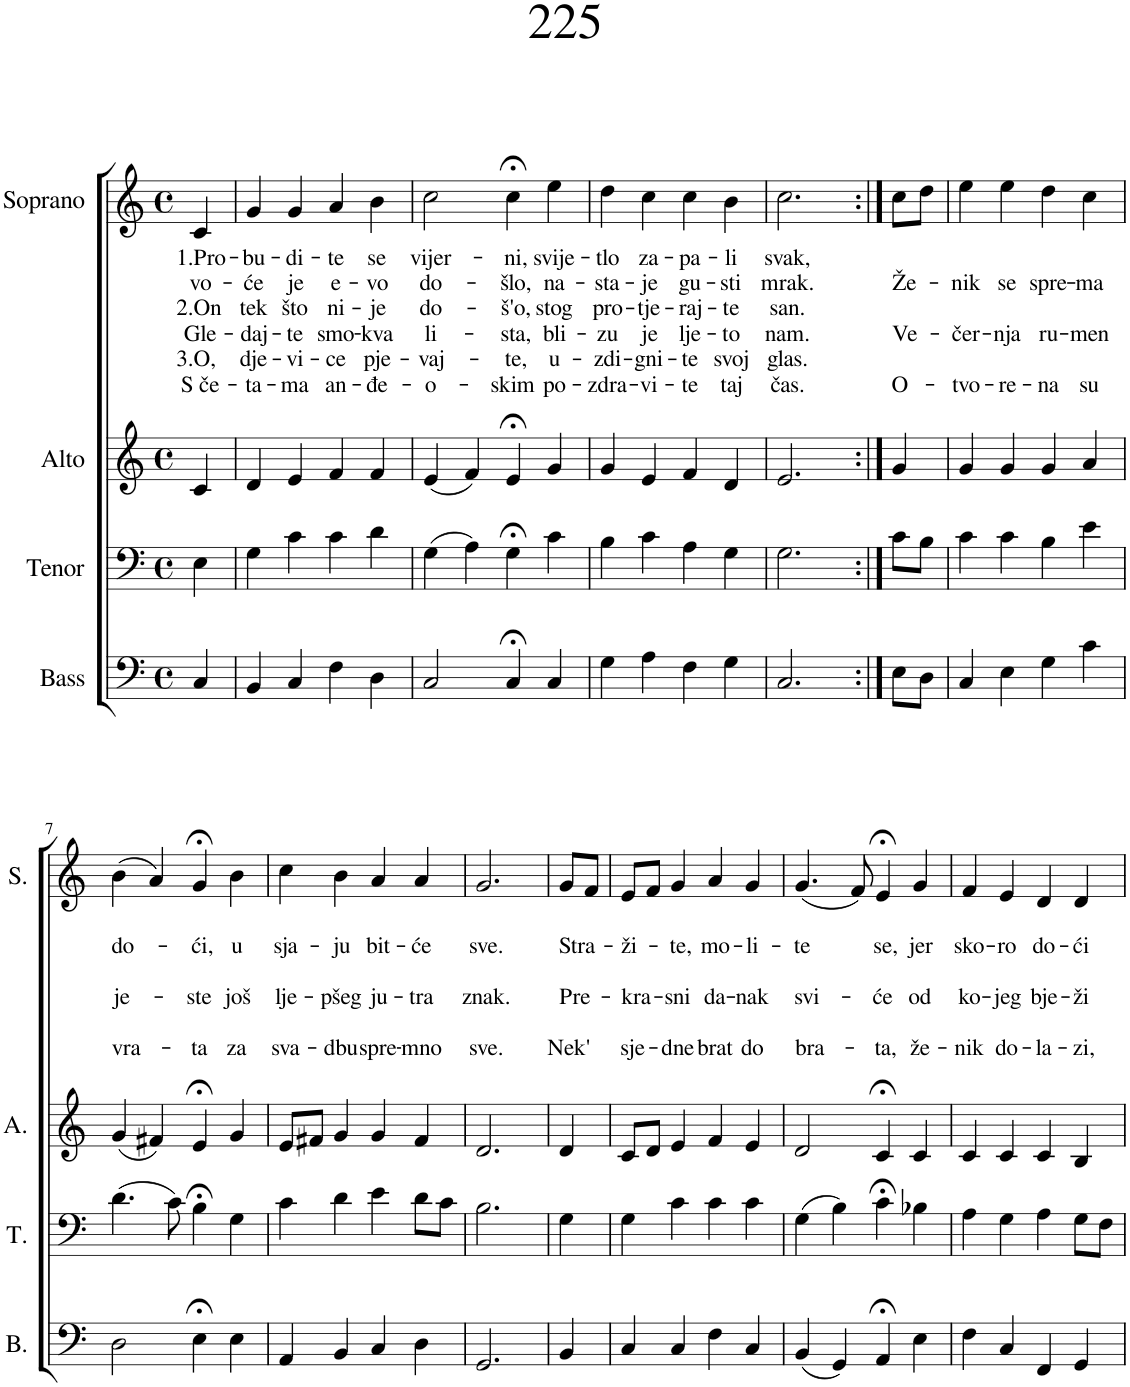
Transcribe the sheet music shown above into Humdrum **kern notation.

**kern	**kern	**kern	**kern	**text	**text	**text	**text	**text	**text
*part4	*part3	*part2	*part1	*part1	*part1	*part1	*part1	*part1	*part1
*staff4	*staff3	*staff2	*staff1	*staff1	*staff1	*staff1	*staff1	*staff1	*staff1
*I"Bass	*I"Tenor	*I"Alto	*I"Soprano	*	*	*	*	*	*
*I'B.	*I'T.	*I'A.	*I'S.	*	*	*	*	*	*
*clefF4	*clefF4	*clefG2	*clefG2	*	*	*	*	*	*
*k[]	*k[]	*k[]	*k[]	*	*	*	*	*	*
*M4/4	*M4/4	*M4/4	*M4/4	*	*	*	*	*	*
*met(c)	*met(c)	*met(c)	*met(c)	*	*	*	*	*	*
=	=	=	=	=	=	=	=	=	=
!	!	!	!	!LO:LY:b	!LO:LY:b	!LO:LY:b	!LO:LY:b	!LO:LY:b	!LO:LY:b
4C/	4E\	4c/	4c/	1.Pro-	vo-	2.On	Gle-	3.O,	S če-
=1	=1	=1	=1	=1	=1	=1	=1	=1	=1
!	!	!	!	!LO:LY:b	!LO:LY:b	!LO:LY:b	!LO:LY:b	!LO:LY:b	!LO:LY:b
4BB/	4G\	4d/	4g/	-bu-	-će	tek	-daj-	dje-	-ta-
!	!	!	!	!LO:LY:b	!LO:LY:b	!LO:LY:b	!LO:LY:b	!LO:LY:b	!LO:LY:b
4C/	4c\	4e/	4g/	-di-	je	što	-te	-vi-	-ma
!	!	!	!	!LO:LY:b	!LO:LY:b	!LO:LY:b	!LO:LY:b	!LO:LY:b	!LO:LY:b
4F\	4c\	4f/	4a/	-te	e-	ni-	smo-	-ce	an-
!	!	!	!	!LO:LY:b	!LO:LY:b	!LO:LY:b	!LO:LY:b	!LO:LY:b	!LO:LY:b
4D\	4d\	4f/	4b\	se	-vo	-je	-kva	pje-	-đe-
=2	=2	=2	=2	=2	=2	=2	=2	=2	=2
!	!	!	!	!LO:LY:b	!LO:LY:b	!LO:LY:b	!LO:LY:b	!LO:LY:b	!LO:LY:b
2C/	(4G\	(4e/	2cc\	vijer-	do-	do-	li-	-vaj-	-o-
.	4A\)	4f/)	.	.	.	.	.	.	.
!	!	!	!	!LO:LY:b	!LO:LY:b	!LO:LY:b	!LO:LY:b	!LO:LY:b	!LO:LY:b
4C;</	4G;<\	4e;</	4cc;<\	-ni,	-šlo,	-š'o,	-sta,	-te,	-skim
!	!	!	!	!LO:LY:b	!LO:LY:b	!LO:LY:b	!LO:LY:b	!LO:LY:b	!LO:LY:b
4C/	4c\	4g/	4ee\	svije-	na-	stog	bli-	u-	po-
=3	=3	=3	=3	=3	=3	=3	=3	=3	=3
!	!	!	!	!LO:LY:b	!LO:LY:b	!LO:LY:b	!LO:LY:b	!LO:LY:b	!LO:LY:b
4G\	4B\	4g/	4dd\	-tlo	-sta-	pro-	-zu	-zdi-	-zdra-
!	!	!	!	!LO:LY:b	!LO:LY:b	!LO:LY:b	!LO:LY:b	!LO:LY:b	!LO:LY:b
4A\	4c\	4e/	4cc\	za-	-je	-tje-	je	-gni-	-vi-
!	!	!	!	!LO:LY:b	!LO:LY:b	!LO:LY:b	!LO:LY:b	!LO:LY:b	!LO:LY:b
4F\	4A\	4f/	4cc\	-pa-	gu-	-raj-	lje-	-te	-te
!	!	!	!	!LO:LY:b	!LO:LY:b	!LO:LY:b	!LO:LY:b	!LO:LY:b	!LO:LY:b
4G\	4G\	4d/	4b\	-li	-sti	-te	-to	svoj	taj
=4	=4	=4	=4	=4	=4	=4	=4	=4	=4
!	!	!	!	!LO:LY:b	!LO:LY:b	!LO:LY:b	!LO:LY:b	!LO:LY:b	!LO:LY:b
2.C/	2.G\	2.e/	2.cc\	svak,	mrak.	san.	nam.	glas.	čas.
=5:|!	=5:|!	=5:|!	=5:|!	=5:|!	=5:|!	=5:|!	=5:|!	=5:|!	=5:|!
!	!	!	!	!	!LO:LY:b	!	!LO:LY:b	!	!LO:LY:b
8E\L	8c\L	4g/	8cc\L	.	Že-	.	Ve-	.	O-
8D\J	8B\J	.	8dd\J	.	.	.	.	.	.
=6	=6	=6	=6	=6	=6	=6	=6	=6	=6
!	!	!	!	!	!LO:LY:b	!	!LO:LY:b	!	!LO:LY:b
4C/	4c\	4g/	4ee\	.	-nik	.	-čer-	.	-tvo-
!	!	!	!	!	!LO:LY:b	!	!LO:LY:b	!	!LO:LY:b
4E\	4c\	4g/	4ee\	.	se	.	-nja	.	-re-
!	!	!	!	!	!LO:LY:b	!	!LO:LY:b	!	!LO:LY:b
4G\	4B\	4g/	4dd\	.	spre-	.	ru-	.	-na
!	!	!	!	!	!LO:LY:b	!	!LO:LY:b	!	!LO:LY:b
4c\	4e\	4a/	4cc\	.	-ma	.	-men	.	su
!!LO:LB:g=z
=7	=7	=7	=7	=7	=7	=7	=7	=7	=7
!	!	!	!	!	!LO:LY:b	!	!LO:LY:b	!	!LO:LY:b
2D\	(4.d\	(4g/	(4b\	.	do-	.	je-	.	vra-
.	.	4f#X/)	4a/)	.	.	.	.	.	.
.	8c\)	.	.	.	.	.	.	.	.
!	!	!	!	!	!LO:LY:b	!	!LO:LY:b	!	!LO:LY:b
4E;<\	4B;<\	4e;</	4g;</	.	-ći,	.	-ste	.	-ta
!	!	!	!	!	!LO:LY:b	!	!LO:LY:b	!	!LO:LY:b
4E\	4G\	4g/	4b\	.	u	.	još	.	za
=8	=8	=8	=8	=8	=8	=8	=8	=8	=8
!	!	!	!	!	!LO:LY:b	!	!LO:LY:b	!	!LO:LY:b
4AA/	4c\	8e/L	4cc\	.	sja-	.	lje-	.	sva-
.	.	8f#X/J	.	.	.	.	.	.	.
!	!	!	!	!	!LO:LY:b	!	!LO:LY:b	!	!LO:LY:b
4BB/	4d\	4g/	4b\	.	-ju	.	-pšeg	.	-dbu
!	!	!	!	!	!LO:LY:b	!	!LO:LY:b	!	!LO:LY:b
4C/	4e\	4g/	4a/	.	bit-	.	ju-	.	spre-
!	!	!	!	!	!LO:LY:b	!	!LO:LY:b	!	!LO:LY:b
4D\	8d\L	4f#/	4a/	.	-će	.	-tra	.	-mno
.	8c\J	.	.	.	.	.	.	.	.
=9	=9	=9	=9	=9	=9	=9	=9	=9	=9
!	!	!	!	!	!LO:LY:b	!	!LO:LY:b	!	!LO:LY:b
2.GG/	2.B\	2.d/	2.g/	.	sve.	.	znak.	.	sve.
=10	=10	=10	=10	=10	=10	=10	=10	=10	=10
!	!	!	!	!	!LO:LY:b	!	!LO:LY:b	!	!LO:LY:b
4BB/	4G\	4d/	8g/L	.	Stra-	.	Pre-	.	Nek'
.	.	.	8f/J	.	.	.	.	.	.
=11	=11	=11	=11	=11	=11	=11	=11	=11	=11
!	!	!	!	!	!LO:LY:b	!	!LO:LY:b	!	!LO:LY:b
4C/	4G\	8c/L	8e/L	.	-ži-	.	-kra-	.	sje-
.	.	8d/J	8f/J	.	.	.	.	.	.
!	!	!	!	!	!LO:LY:b	!	!LO:LY:b	!	!LO:LY:b
4C/	4c\	4e/	4g/	.	-te,	.	-sni	.	-dne
!	!	!	!	!	!LO:LY:b	!	!LO:LY:b	!	!LO:LY:b
4F\	4c\	4f/	4a/	.	mo-	.	da-	.	brat
!	!	!	!	!	!LO:LY:b	!	!LO:LY:b	!	!LO:LY:b
4C/	4c\	4e/	4g/	.	-li-	.	-nak	.	do
=12	=12	=12	=12	=12	=12	=12	=12	=12	=12
!	!	!	!	!	!LO:LY:b	!	!LO:LY:b	!	!LO:LY:b
(4BB/	(4G\	2d/	(4.g/	.	-te	.	svi-	.	bra-
4GG/)	4B\)	.	.	.	.	.	.	.	.
.	.	.	8f/)	.	.	.	.	.	.
!	!	!	!	!	!LO:LY:b	!	!LO:LY:b	!	!LO:LY:b
4AA;</	4c;<\	4c;</	4e;</	.	se,	.	-će	.	-ta,
!	!	!	!	!	!LO:LY:b	!	!LO:LY:b	!	!LO:LY:b
4E\	4B-X\	4c/	4g/	.	jer	.	od	.	že-
=13	=13	=13	=13	=13	=13	=13	=13	=13	=13
!	!	!	!	!	!LO:LY:b	!	!LO:LY:b	!	!LO:LY:b
4F\	4A\	4c/	4f/	.	sko-	.	ko-	.	-nik
!	!	!	!	!	!LO:LY:b	!	!LO:LY:b	!	!LO:LY:b
4C/	4G\	4c/	4e/	.	-ro	.	-jeg	.	do-
!	!	!	!	!	!LO:LY:b	!	!LO:LY:b	!	!LO:LY:b
4FF/	4A\	4c/	4d/	.	do-	.	bje-	.	-la-
!	!	!	!	!	!LO:LY:b	!	!LO:LY:b	!	!LO:LY:b
4GG/	8G\L	4B/	4d/	.	-ći	.	-ži	.	-zi,
.	8F\J	.	.	.	.	.	.	.	.
=	=	=	=	=	=	=	=	=	=
*-	*-	*-	*-	*-	*-	*-	*-	*-	*-
